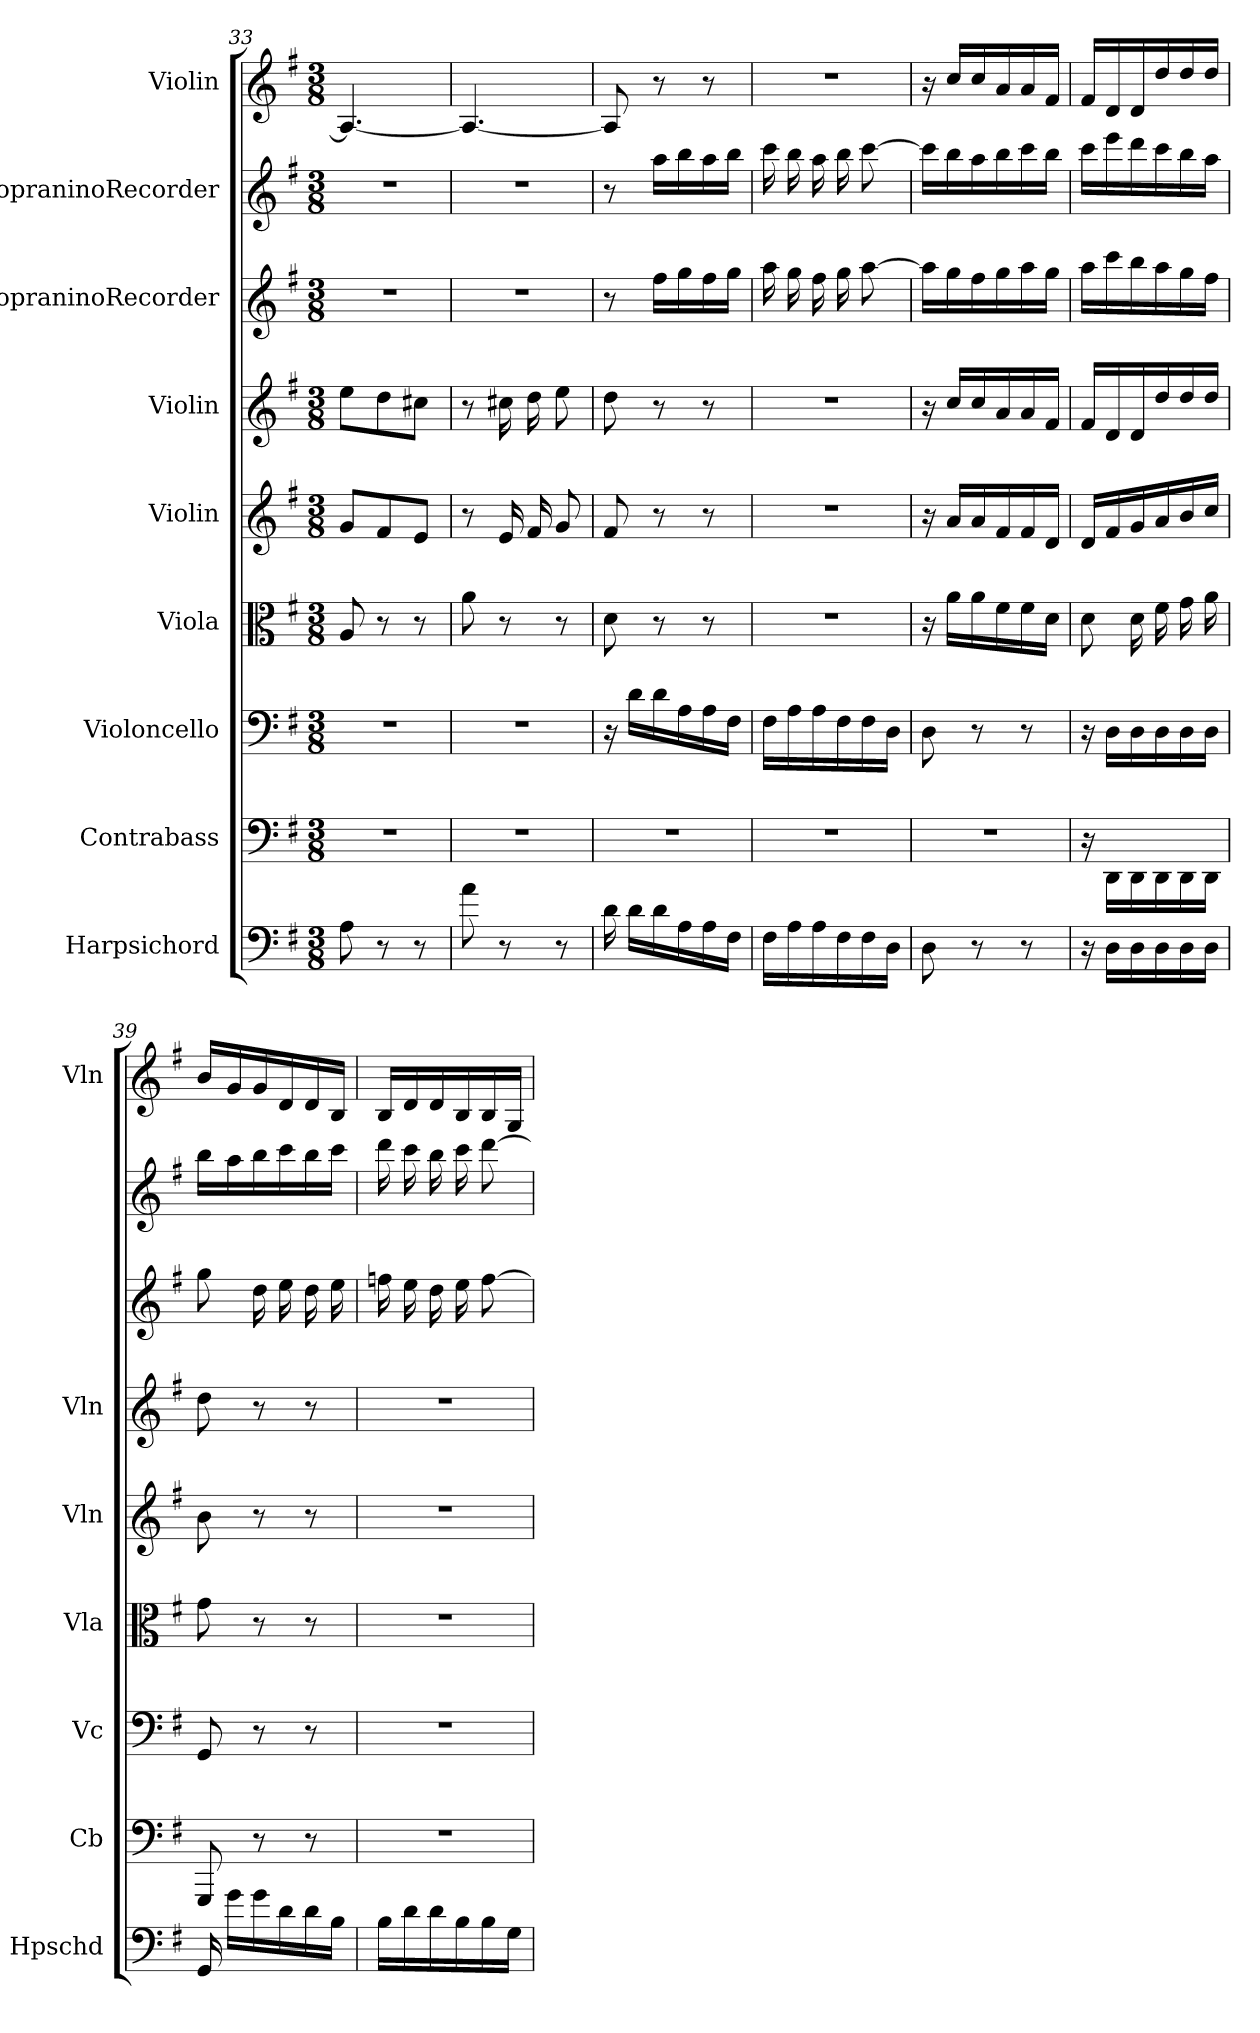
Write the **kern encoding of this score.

**kern	**kern	**kern	**kern	**kern	**kern	**kern	**kern	**kern
*part9	*part8	*part7	*part6	*part5	*part4	*part3	*part2	*part1
*staff9	*staff8	*staff7	*staff6	*staff5	*staff4	*staff3	*staff2	*staff1
*I"Harpsichord	*I"Contrabass	*I"Violoncello	*I"Viola	*I"Violin	*I"Violin	*I"SopraninoRecorder	*I"SopraninoRecorder	*I"Violin
*I'Hpschd	*I'Cb	*I'Vc	*I'Vla	*I'Vln	*I'Vln	*	*	*I'Vln
*clefF4	*clefF4	*clefF4	*clefC3	*clefG2	*clefG2	*clefG2	*clefG2	*clefG2
*k[f#]	*k[f#]	*k[f#]	*k[f#]	*k[f#]	*k[f#]	*k[f#]	*k[f#]	*k[f#]
*G:	*G:	*G:	*G:	*G:	*G:	*G:	*G:	*G:
*M3/8	*M3/8	*M3/8	*M3/8	*M3/8	*M3/8	*M3/8	*M3/8	*M3/8
=33	=33	=33	=33	=33	=33	=33	=33	=33
8A\	4.r	4.r	8A/	8g/L	8ee\L	4.r	4.r	4.A/_
8r	.	.	8r	8f#/	8dd\	.	.	.
8r	.	.	8r	8e/J	8cc#X\J	.	.	.
=34	=34	=34	=34	=34	=34	=34	=34	=34
8a\	4.r	4.r	8a\	8r	8r	4.r	4.r	4.A/_
8r	.	.	8r	16e/	16cc#X\	.	.	.
.	.	.	.	16f#/	16dd\	.	.	.
8r	.	.	8r	8g/	8ee\	.	.	.
=35	=35	=35	=35	=35	=35	=35	=35	=35
16d\	4.r	16r	8d\	8f#/	8dd\	8r	8r	8A/]
16d\LL	.	16d\LL	.	.	.	.	.	.
16d\	.	16d\	8r	8r	8r	16ff#\LL	16aa\LL	8r
16A\	.	16A\	.	.	.	16gg\	16bb\	.
16A\	.	16A\	8r	8r	8r	16ff#\	16aa\	8r
16F#\JJ	.	16F#\JJ	.	.	.	16gg\JJ	16bb\JJ	.
=36	=36	=36	=36	=36	=36	=36	=36	=36
16F#\LL	4.r	16F#\LL	4.r	4.r	4.r	16aa\	16ccc\	4.r
16A\	.	16A\	.	.	.	16gg\	16bb\	.
16A\	.	16A\	.	.	.	16ff#\	16aa\	.
16F#\	.	16F#\	.	.	.	16gg\	16bb\	.
16F#\	.	16F#\	.	.	.	[8aa\	[8ccc\	.
16D\JJ	.	16D\JJ	.	.	.	.	.	.
=37	=37	=37	=37	=37	=37	=37	=37	=37
8D\	4.r	8D\	16r	16r	16r	16aa\LL]	16ccc\LL]	16r
.	.	.	16a\LL	16a/LL	16cc/LL	16gg\	16bb\	16cc/LL
8r	.	8r	16a\	16a/	16cc/	16ff#\	16aa\	16cc/
.	.	.	16f#\	16f#/	16a/	16gg\	16bb\	16a/
8r	.	8r	16f#\	16f#/	16a/	16aa\	16ccc\	16a/
.	.	.	16d\JJ	16d/JJ	16f#/JJ	16gg\JJ	16bb\JJ	16f#/JJ
=38	=38	=38	=38	=38	=38	=38	=38	=38
16r	16r	16r	8d\	16d/LL	16f#/LL	16aa\LL	16ccc\LL	16f#/LL
16D\LL	16DD\LL	16D\LL	.	16f#/	16d/	16ccc\	16eee\	16d/
16D\	16DD\	16D\	16d\	16g/	16d/	16bb\	16ddd\	16d/
16D\	16DD\	16D\	16f#\	16a/	16dd/	16aa\	16ccc\	16dd/
16D\	16DD\	16D\	16g\	16b/	16dd/	16gg\	16bb\	16dd/
16D\JJ	16DD\JJ	16D\JJ	16a\	16cc/JJ	16dd/JJ	16ff#\JJ	16aa\JJ	16dd/JJ
=39	=39	=39	=39	=39	=39	=39	=39	=39
16GG/	8GGG/	8GG/	8g\	8b\	8dd\	8gg\	16bb\LL	16b/LL
16g\LL	.	.	.	.	.	.	16aa\	16g/
16g\	8r	8r	8r	8r	8r	16dd\	16bb\	16g/
16d\	.	.	.	.	.	16ee\	16ccc\	16d/
16d\	8r	8r	8r	8r	8r	16dd\	16bb\	16d/
16B\JJ	.	.	.	.	.	16ee\	16ccc\JJ	16B/JJ
=40	=40	=40	=40	=40	=40	=40	=40	=40
16B\LL	4.r	4.r	4.r	4.r	4.r	16ffn\	16ddd\	16B/LL
16d\	.	.	.	.	.	16ee\	16ccc\	16d/
16d\	.	.	.	.	.	16dd\	16bb\	16d/
16B\	.	.	.	.	.	16ee\	16ccc\	16B/
16B\	.	.	.	.	.	[8ff\	[8ddd\	16B/
16G\JJ	.	.	.	.	.	.	.	16G/JJ
=	=	=	=	=	=	=	=	=
*-	*-	*-	*-	*-	*-	*-	*-	*-
